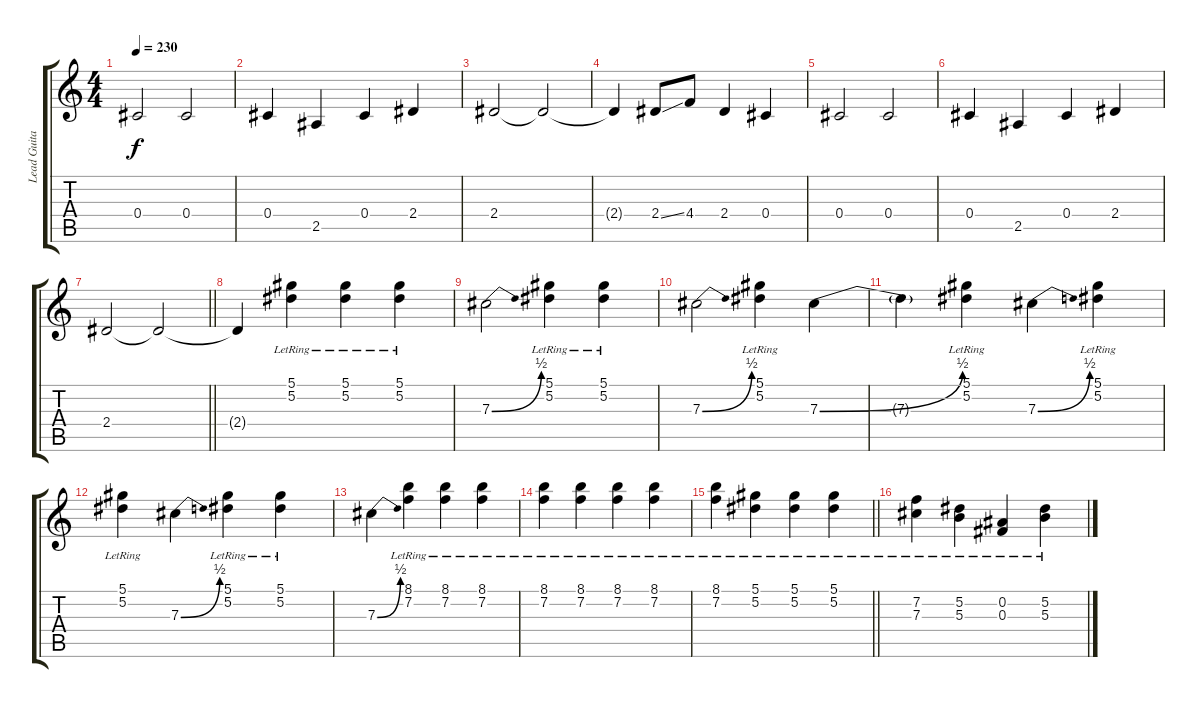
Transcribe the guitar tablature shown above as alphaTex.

\track ("Lead Guitar" "Lead Guita") {instrument overdrivenguitar}
\staff {score tabs}
\tuning (Eb4 Bb3 Gb3 Db3 Ab2 Eb2) {hide}
\ts (4 4)
\tempo 230
\clef g2
\ks c
0.4.2{dy f} 0.4.2 |
0.4.4 2.5.4 0.4.4 2.4.4 |
2.4.2 2.4{t}.2 |
2.4{t}.4 2.4{ss}.8 4.4.8 2.4.4 0.4.4 |
0.4.2 0.4.2 |
0.4.4 2.5.4 0.4.4 2.4.4 |
\barLineRight lightlight
2.4.2 2.4{t}.2 |
2.4{t}.4 (5.1{lr} 5.2{lr}).4 (5.1{lr} 5.2{lr}).4 (5.1{lr} 5.2{lr}).4 |
7.3{be (bend 0 0 60 2)}.2 (5.1 5.2{lr}).4 (5.1{lr} 5.2{lr}).4 |
7.3{be (bend 0 0 60 2)}.2 (5.1{lr} 5.2{lr}).4 7.3{be (bend 0 0 60 2)}.4 |
7.3{t}.4 (5.1{lr} 5.2{lr}).4 7.3{be (bend 0 0 60 2)}.4 (5.1{lr} 5.2{lr}).4 |
(5.1{lr} 5.2{lr}).4 7.3{be (bend 0 0 60 2)}.4 (5.1{lr} 5.2{lr}).4 (5.1{lr} 5.2{lr}).4 |
7.3{be (bend 0 0 60 2)}.4 (8.1{lr} 7.2{lr}).4 (8.1{lr} 7.2{lr}).4 (8.1{lr} 7.2{lr}).4 |
(8.1{lr} 7.2{lr}).4 (8.1{lr} 7.2{lr}).4 (8.1{lr} 7.2{lr}).4 (8.1{lr} 7.2{lr}).4 |
\barLineRight lightlight
(8.1{lr} 7.2{lr}).4 (5.1{lr} 5.2{lr}).4 (5.1{lr} 5.2{lr}).4 (5.1{lr} 5.2{lr}).4 |
(7.2{lr} 7.3{lr}).4 (5.2{lr} 5.3{lr}).4 (0.2{lr} 0.3{lr}).4 (5.2{lr} 5.3{lr}).4
